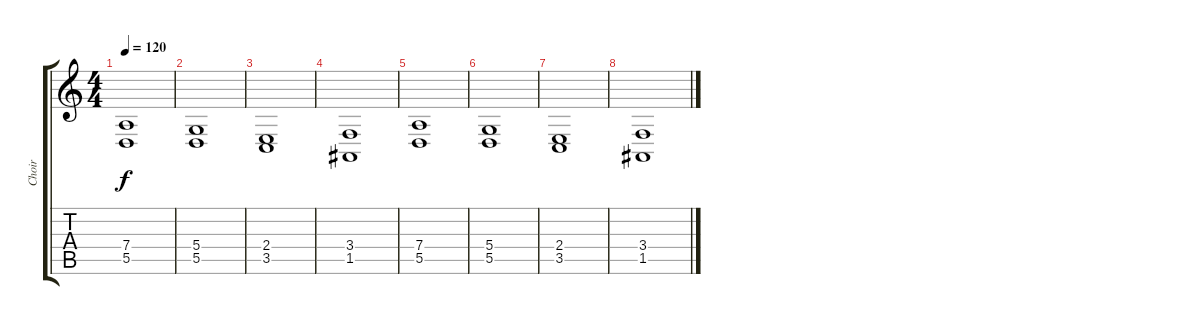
\track ("Choir" "Choir") {instrument choiraahs}
\staff {score tabs}
\tuning (E4 B3 G3 D3 A2 E2) {hide}
\ts (4 4)
\tempo 120
\clef g2
\ks c
(7.4 5.5).1{dy f} |
(5.4 5.5).1 |
(2.4 3.5).1 |
(3.4 1.5).1 |
(7.4 5.5).1 |
(5.4 5.5).1 |
(2.4 3.5).1 |
(3.4 1.5).1
